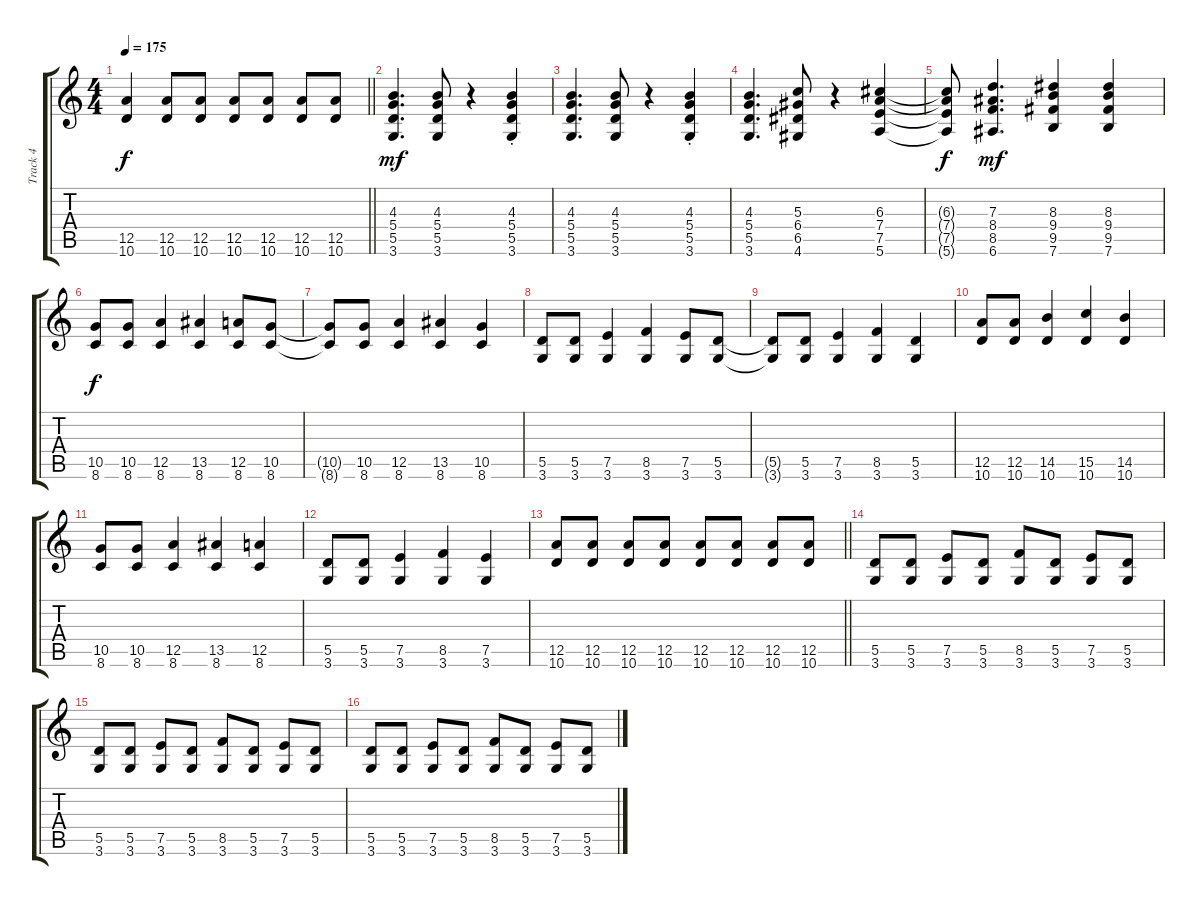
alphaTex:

\track ("Track 4" "Track 4") {instrument electricguitarclean}
\staff {score tabs}
\tuning (E4 B3 G3 D3 A2 E2) {hide}
\ts (4 4)
\tempo 175
\clef g2
\barLineRight lightlight
\ks c
(12.5 10.6).4{dy f} (12.5 10.6).8 (12.5 10.6).8 (12.5 10.6).8 (12.5 10.6).8 (12.5 10.6).8 (12.5 10.6).8 |
(4.3 5.4 5.5 3.6).4{d dy mf} (4.3 5.4 5.5 3.6).8 r.4 (4.3{st} 5.4{st} 5.5{st} 3.6{st}).4 |
(4.3 5.4 5.5 3.6).4{d} (4.3 5.4 5.5 3.6).8 r.4 (4.3{st} 5.4{st} 5.5{st} 3.6{st}).4 |
(4.3 5.4 5.5 3.6).4{d} (5.3 6.4 6.5 4.6).8 r.4 (6.3 7.4 7.5 5.6).4 |
(6.3{t} 7.4{t} 7.5{t} 5.6{t}).8{dy f} (7.3 8.4 8.5 6.6).4{d dy mf} (8.3 9.4 9.5 7.6).4 (8.3 9.4 9.5 7.6).4 |
(10.5 8.6).8{dy f} (10.5 8.6).8 (12.5 8.6).4 (13.5 8.6).4 (12.5 8.6).8 (10.5 8.6).8 |
(10.5{t} 8.6{t}).8 (10.5 8.6).8 (12.5 8.6).4 (13.5 8.6).4 (10.5 8.6).4 |
(5.5 3.6).8 (5.5 3.6).8 (7.5 3.6).4 (8.5 3.6).4 (7.5 3.6).8 (5.5 3.6).8 |
(5.5{t} 3.6{t}).8 (5.5 3.6).8 (7.5 3.6).4 (8.5 3.6).4 (5.5 3.6).4 |
(12.5 10.6).8 (12.5 10.6).8 (14.5 10.6).4 (15.5 10.6).4 (14.5 10.6).4 |
(10.5 8.6).8 (10.5 8.6).8 (12.5 8.6).4 (13.5 8.6).4 (12.5 8.6).4 |
(5.5 3.6).8 (5.5 3.6).8 (7.5 3.6).4 (8.5 3.6).4 (7.5 3.6).4 |
\barLineRight lightlight
(12.5 10.6).8 (12.5 10.6).8 (12.5 10.6).8 (12.5 10.6).8 (12.5 10.6).8 (12.5 10.6).8 (12.5 10.6).8 (12.5 10.6).8 |
(5.5 3.6).8 (5.5 3.6).8 (7.5 3.6).8 (5.5 3.6).8 (8.5 3.6).8 (5.5 3.6).8 (7.5 3.6).8 (5.5 3.6).8 |
(5.5 3.6).8 (5.5 3.6).8 (7.5 3.6).8 (5.5 3.6).8 (8.5 3.6).8 (5.5 3.6).8 (7.5 3.6).8 (5.5 3.6).8 |
(5.5 3.6).8 (5.5 3.6).8 (7.5 3.6).8 (5.5 3.6).8 (8.5 3.6).8 (5.5 3.6).8 (7.5 3.6).8 (5.5 3.6).8
